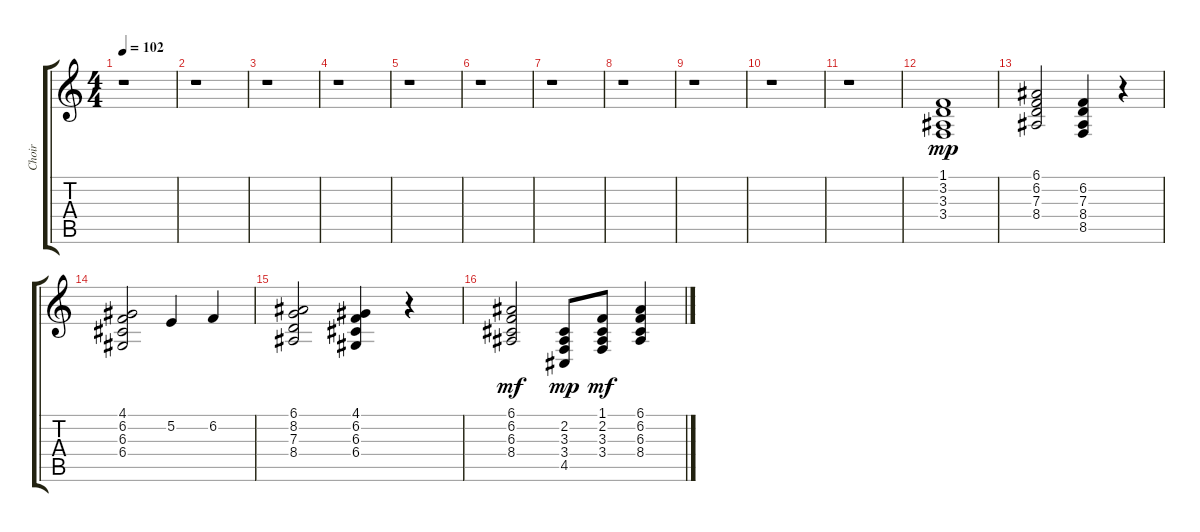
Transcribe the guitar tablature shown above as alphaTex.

\track ("Choir" "Choir") {instrument choiraahs}
\staff {score tabs}
\tuning (E4 B3 G3 D3 A2 E2) {hide}
\ts (4 4)
\tempo 102
\clef g2
\ks c
r.1{dy f} |
r.1 |
r.1 |
r.1 |
r.1 |
r.1 |
r.1 |
r.1 |
r.1 |
r.1 |
r.1 |
(1.1 3.2 3.3 3.4).1{dy mp instrument choiraahs} |
(6.1 6.2 7.3 8.4).2 (6.2 7.3 8.4 8.5).4 r.4 |
(4.1 6.2 6.3 6.4).2 5.2.4 6.2.4 |
(6.1 8.2 7.3 8.4).2 (4.1 6.2 6.3 6.4).4 r.4 |
(6.1 6.2 6.3 8.4).2{dy mf} (2.2 3.3 3.4 4.5).8{dy mp} (1.1 2.2 3.3 3.4).8{dy mf} (6.1 6.2 6.3 8.4).4
